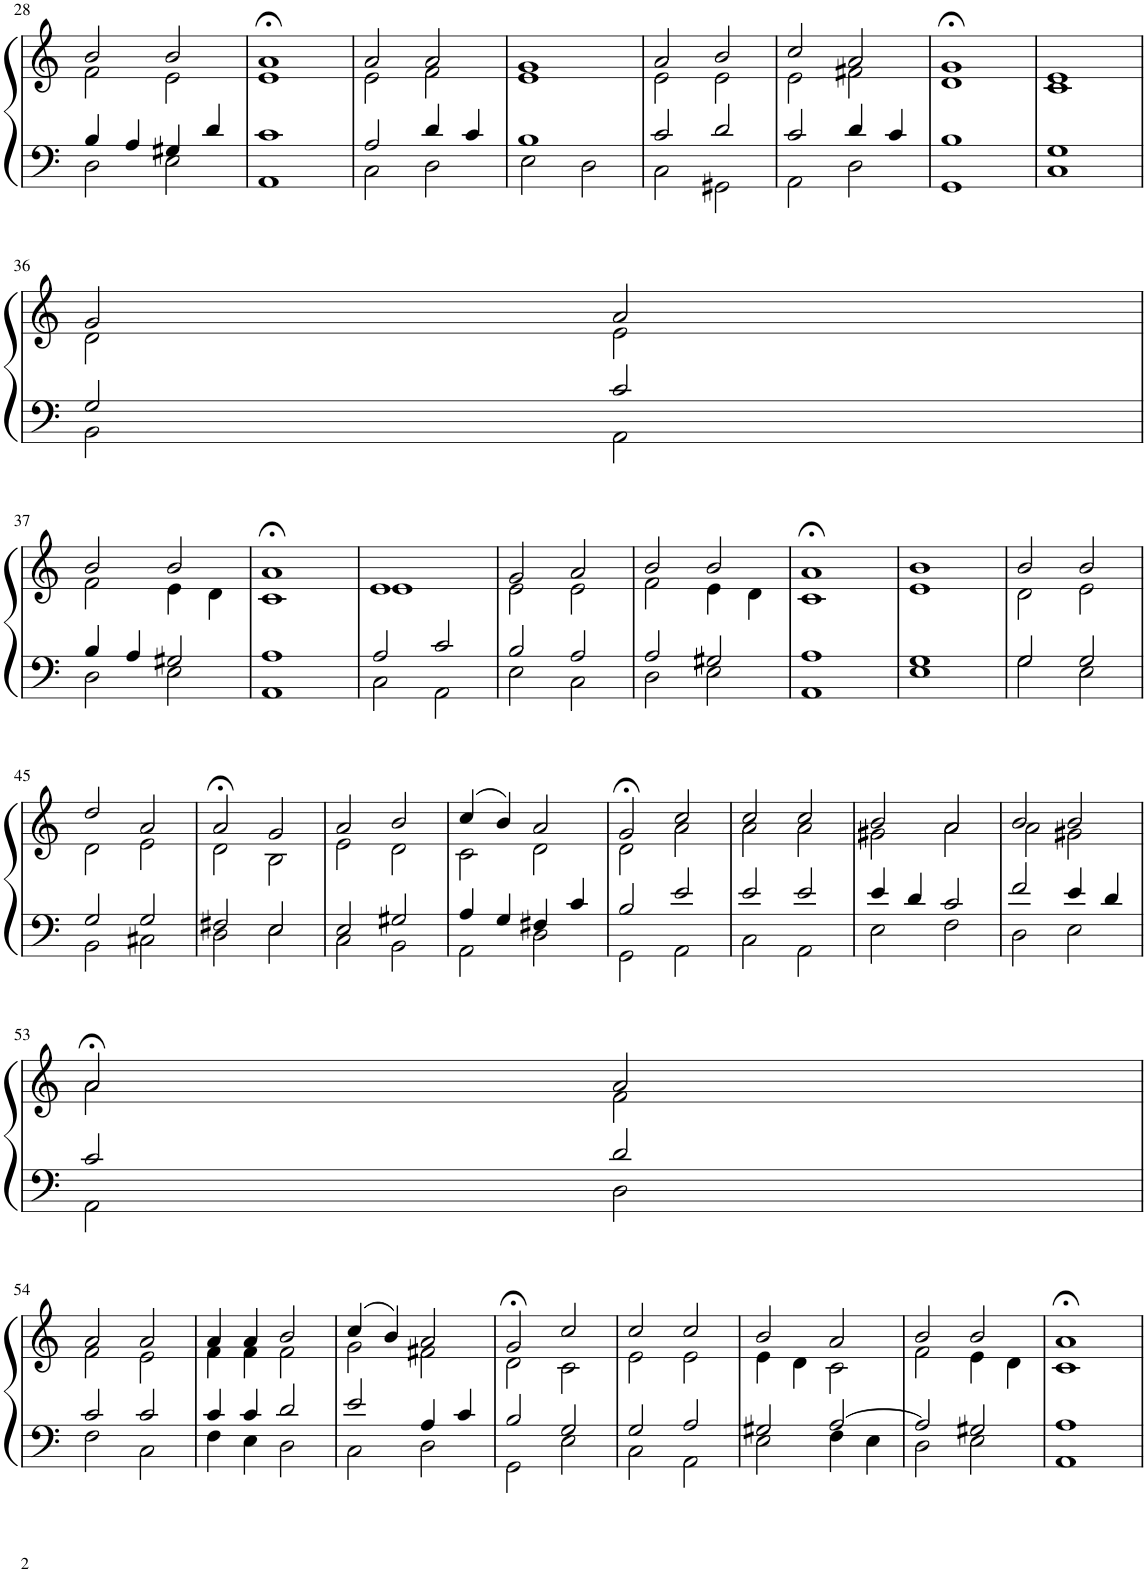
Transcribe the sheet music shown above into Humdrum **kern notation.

**kern	**kern
*part1	*part1
*staff2	*staff1
*I"Piano	*
*I'Pno.	*
!!LO:PB:g=z
*clefF4	*clefG2
*k[]	*k[]
*M4/4	*M4/4
*met(c)	*met(c)
=28	=28
*^	*^
4B/	2D\	2b/	2f\
4A/	.	.	.
4G#X/	2E\	2b/	2e\
4d/	.	.	.
=29	=29	=29	=29
1c	1AA	1a;<	1e
=30	=30	=30	=30
2A/	2C\	2a/	2e\
4d/	2D\	2a/	2f\
4c/	.	.	.
=31	=31	=31	=31
1B	2E\	1g	1e
.	2D\	.	.
=32	=32	=32	=32
2c/	2C\	2a/	2e\
2d/	2GG#X\	2b/	2e\
=33	=33	=33	=33
2c/	2AA\	2cc/	2e\
4d/	2D\	2a/	2f#X\
4c/	.	.	.
=34	=34	=34	=34
1B	1GG	1g;<	1d
=35	=35	=35	=35
1G	1C	1e	1c
!!LO:LB:g=z	!!
=36	=36	=36	=36
2G/	2BB\	2g/	2d\
2c/	2AA\	2a/	2e\
!!LO:LB:g=z	!!
=37	=37	=37	=37
4B/	2D\	2b/	2f\
4A/	.	.	.
2G#X/	2E\	2b/	4e\
.	.	.	4d\
=38	=38	=38	=38
1A	1AA	1a;<	1c
=39	=39	=39	=39
2A/	2C\	1e	1e
2c/	2AA\	.	.
=40	=40	=40	=40
2B/	2E\	2g/	2e\
2A/	2C\	2a/	2e\
=41	=41	=41	=41
2A/	2D\	2b/	2f\
2G#X/	2E\	2b/	4e\
.	.	.	4d\
=42	=42	=42	=42
1A	1AA	1a;<	1c
=43	=43	=43	=43
1G	1E	1b	1e
=44	=44	=44	=44
2G/	2G\	2b/	2d\
2G/	2E\	2b/	2e\
!!LO:LB:g=z	!!
=45	=45	=45	=45
2G/	2BB\	2dd/	2d\
2G/	2C#X\	2a/	2e\
=46	=46	=46	=46
2F#X/	2D\	2a;</	2d\
2E/	2E\	2g/	2B\
=47	=47	=47	=47
2E/	2C\	2a/	2e\
2G#X/	2BB\	2b/	2d\
=48	=48	=48	=48
4A/	2AA\	(4cc/	2c\
4G/	.	4b/)	.
4F#X/	2D\	2a/	2d\
4c/	.	.	.
=49	=49	=49	=49
2B/	2GG\	2g;</	2d\
2e/	2AA\	2cc/	2a\
=50	=50	=50	=50
2e/	2C\	2cc/	2a\
2e/	2AA\	2cc/	2a\
=51	=51	=51	=51
4e/	2E\	2b/	2g#X\
4d/	.	.	.
2c/	2F\	2a/	2a\
=52	=52	=52	=52
2f/	2D\	2b/	2a\
4e/	2E\	2b/	2g#X\
4d/	.	.	.
!!LO:LB:g=z	!!
=53	=53	=53	=53
2c/	2AA\	2a;</	2a\
2d/	2D\	2a/	2f\
!!LO:LB:g=z	!!
=54	=54	=54	=54
2c/	2F\	2a/	2f\
2c/	2C\	2a/	2e\
=55	=55	=55	=55
4c/	4F\	4a/	4f\
4c/	4E\	4a/	4f\
2d/	2D\	2b/	2f\
=56	=56	=56	=56
2e/	2C\	(4cc/	2g\
.	.	4b/)	.
4A/	2D\	2a/	2f#X\
4c/	.	.	.
=57	=57	=57	=57
2B/	2GG\	2g;</	2d\
2G/	2E\	2cc/	2c\
=58	=58	=58	=58
2G/	2C\	2cc/	2e\
2A/	2AA\	2cc/	2e\
=59	=59	=59	=59
2G#X/	2E\	2b/	4e\
.	.	.	4d\
[2A/	4F\	2a/	2c\
.	4E\	.	.
=60	=60	=60	=60
2A/]	2D\	2b/	2f\
2G#X/	2E\	2b/	4e\
.	.	.	4d\
=61	=61	=61	=61
1A	1AA	1a;<	1c
*v	*v	*	*
*	*v	*v
=	=
*-	*-
